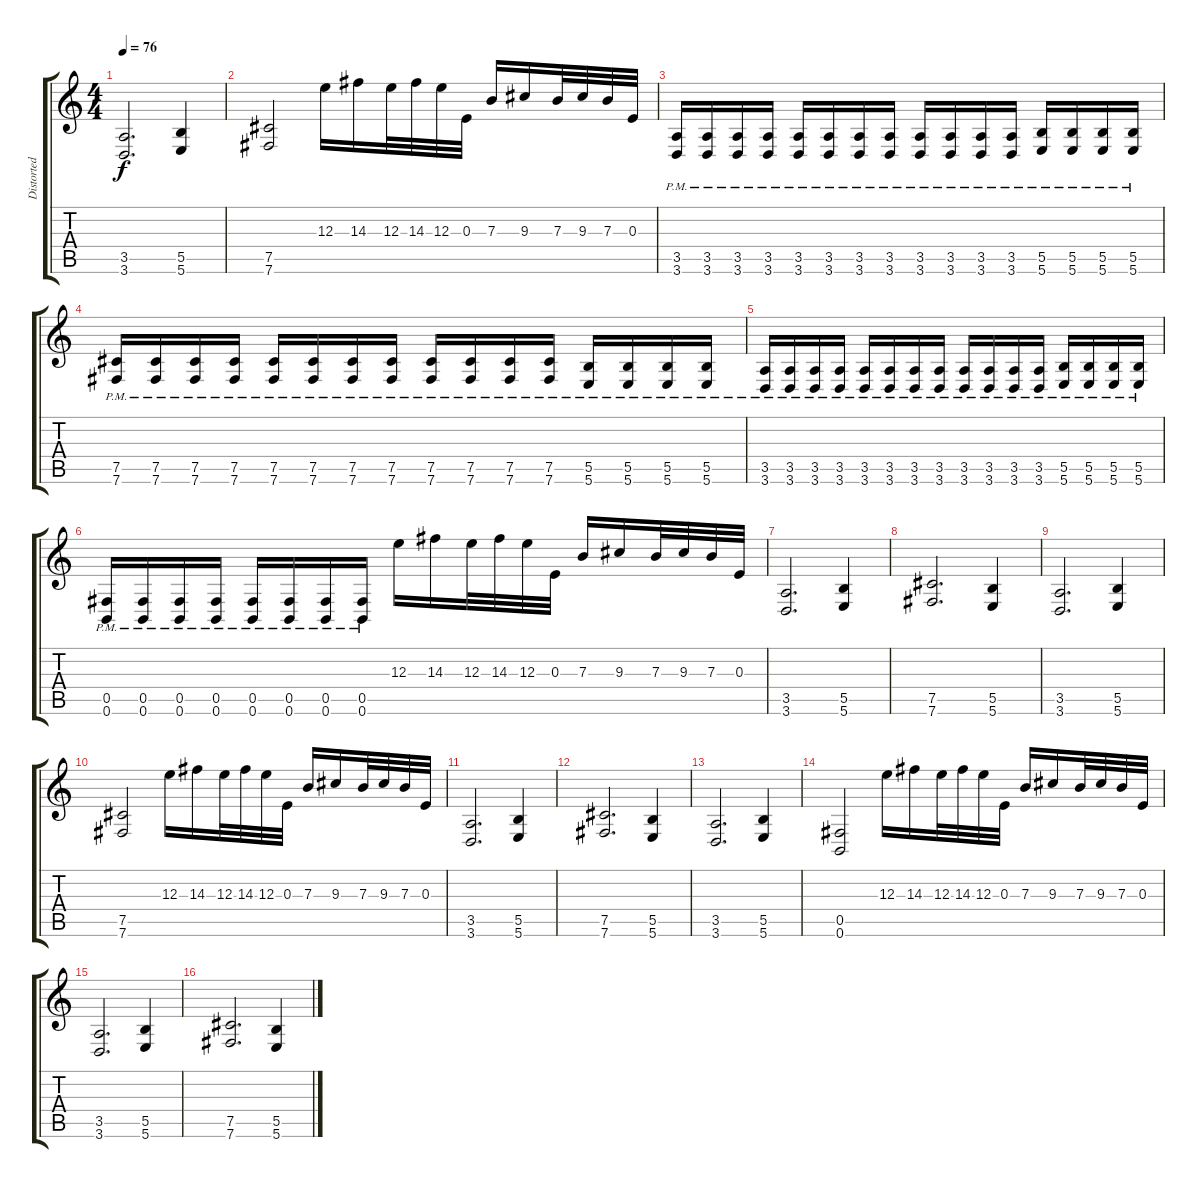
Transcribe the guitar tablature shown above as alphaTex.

\track ("Distorted Left" "Distorted ") {instrument distortionguitar}
\staff {score tabs}
\tuning (Db4 Ab3 E3 B2 Gb2 B1) {hide}
\ts (4 4)
\tempo 76
\clef g2
\ks c
(3.5 3.6).2{d dy f} (5.5 5.6).4 |
(7.5 7.6).2 12.3.16 14.3.16 12.3.32 14.3.32 12.3.32 0.3.32 7.3.16 9.3.16 7.3.32 9.3.32 7.3.32 0.3.32 |
(3.5{pm} 3.6{pm}).16 (3.5{pm} 3.6{pm}).16 (3.5{pm} 3.6{pm}).16 (3.5{pm} 3.6{pm}).16 (3.5{pm} 3.6{pm}).16 (3.5{pm} 3.6{pm}).16 (3.5{pm} 3.6{pm}).16 (3.5{pm} 3.6{pm}).16 (3.5{pm} 3.6{pm}).16 (3.5{pm} 3.6{pm}).16 (3.5{pm} 3.6{pm}).16 (3.5{pm} 3.6{pm}).16 (5.5{pm} 5.6{pm}).16 (5.5{pm} 5.6{pm}).16 (5.5{pm} 5.6{pm}).16 (5.5{pm} 5.6{pm}).16 |
(7.5{pm} 7.6{pm}).16 (7.5{pm} 7.6{pm}).16 (7.5{pm} 7.6{pm}).16 (7.5{pm} 7.6{pm}).16 (7.5{pm} 7.6{pm}).16 (7.5{pm} 7.6{pm}).16 (7.5{pm} 7.6{pm}).16 (7.5{pm} 7.6{pm}).16 (7.5{pm} 7.6{pm}).16 (7.5{pm} 7.6{pm}).16 (7.5{pm} 7.6{pm}).16 (7.5{pm} 7.6{pm}).16 (5.5{pm} 5.6{pm}).16 (5.5{pm} 5.6{pm}).16 (5.5{pm} 5.6{pm}).16 (5.5{pm} 5.6{pm}).16 |
(3.5{pm} 3.6{pm}).16 (3.5{pm} 3.6{pm}).16 (3.5{pm} 3.6{pm}).16 (3.5{pm} 3.6{pm}).16 (3.5{pm} 3.6{pm}).16 (3.5{pm} 3.6{pm}).16 (3.5{pm} 3.6{pm}).16 (3.5{pm} 3.6{pm}).16 (3.5{pm} 3.6{pm}).16 (3.5{pm} 3.6{pm}).16 (3.5{pm} 3.6{pm}).16 (3.5{pm} 3.6{pm}).16 (5.5{pm} 5.6{pm}).16 (5.5{pm} 5.6{pm}).16 (5.5{pm} 5.6{pm}).16 (5.5{pm} 5.6{pm}).16 |
(0.5{pm} 0.6{pm}).16 (0.5{pm} 0.6{pm}).16 (0.5{pm} 0.6{pm}).16 (0.5{pm} 0.6{pm}).16 (0.5{pm} 0.6{pm}).16 (0.5{pm} 0.6{pm}).16 (0.5{pm} 0.6{pm}).16 (0.5{pm} 0.6{pm}).16 12.3.16 14.3.16 12.3.32 14.3.32 12.3.32 0.3.32 7.3.16 9.3.16 7.3.32 9.3.32 7.3.32 0.3.32 |
(3.5 3.6).2{d} (5.5 5.6).4 |
(7.5 7.6).2{d} (5.5 5.6).4 |
(3.5 3.6).2{d} (5.5 5.6).4 |
(7.5 7.6).2 12.3.16 14.3.16 12.3.32 14.3.32 12.3.32 0.3.32 7.3.16 9.3.16 7.3.32 9.3.32 7.3.32 0.3.32 |
(3.5 3.6).2{d} (5.5 5.6).4 |
(7.5 7.6).2{d} (5.5 5.6).4 |
(3.5 3.6).2{d} (5.5 5.6).4 |
(0.5 0.6).2 12.3.16 14.3.16 12.3.32 14.3.32 12.3.32 0.3.32 7.3.16 9.3.16 7.3.32 9.3.32 7.3.32 0.3.32 |
(3.5 3.6).2{d} (5.5 5.6).4 |
(7.5 7.6).2{d} (5.5 5.6).4
